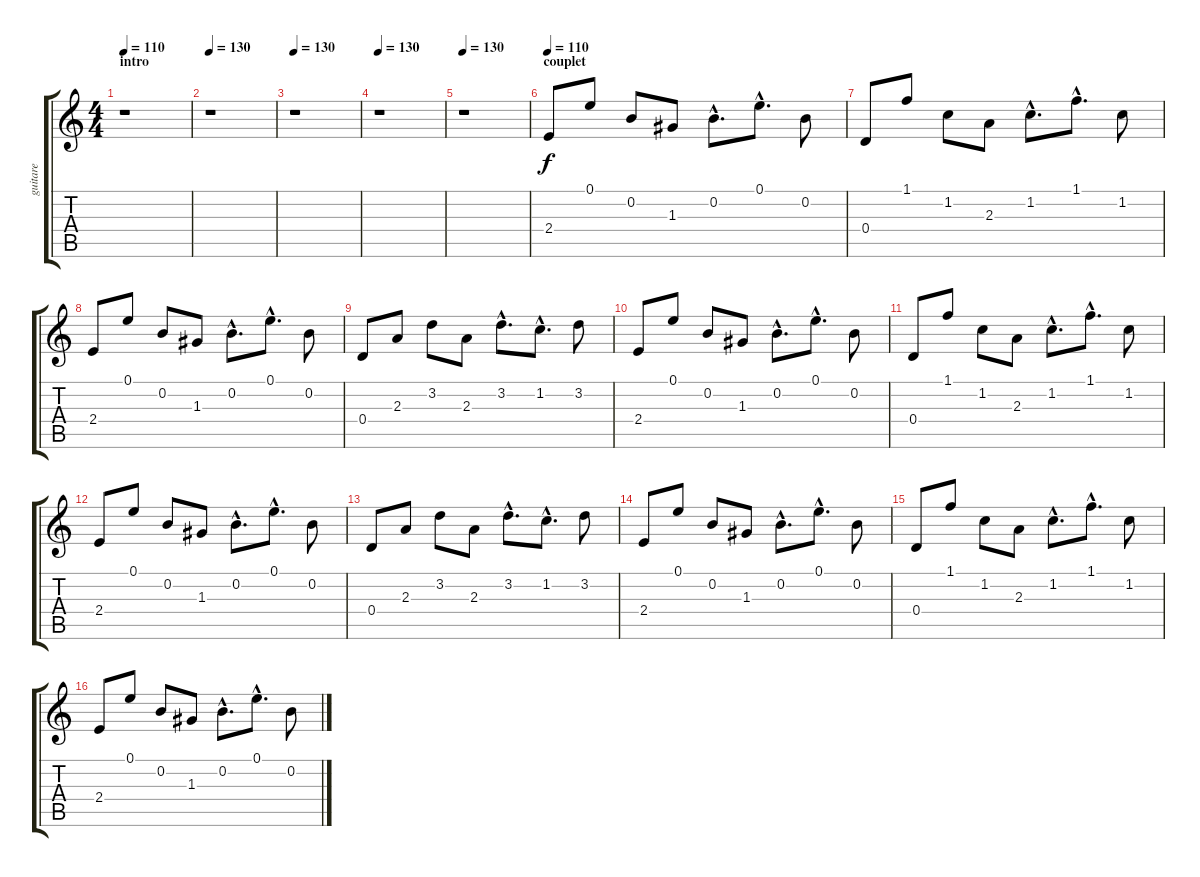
\track ("guitare" "guitare") {instrument acousticguitarsteel}
\staff {score tabs}
\tuning (E4 B3 G3 D3 A2 E2) {hide}
\ts (4 4)
\section ("" "intro")
\tempo 110
\tempo 130
\tempo 110
\clef g2
\ks c
r.1{dy f instrument acousticguitarsteel} |
\tempo 130
r.1 |
\tempo 130
r.1 |
\tempo 130
r.1 |
\tempo 130
r.1 |
\section ("" "couplet")
\tempo 110
2.4.8 0.1.8 0.2.8 1.3.8 0.2{hac}.8{d} 0.1{hac}.8{d} 0.2.8 |
0.4.8 1.1.8 1.2.8 2.3.8 1.2{hac}.8{d} 1.1{hac}.8{d} 1.2.8 |
2.4.8 0.1.8 0.2.8 1.3.8 0.2{hac}.8{d} 0.1{hac}.8{d} 0.2.8 |
0.4.8 2.3.8 3.2.8 2.3.8 3.2{hac}.8{d} 1.2{hac}.8{d} 3.2.8 |
2.4.8 0.1.8 0.2.8 1.3.8 0.2{hac}.8{d} 0.1{hac}.8{d} 0.2.8 |
0.4.8 1.1.8 1.2.8 2.3.8 1.2{hac}.8{d} 1.1{hac}.8{d} 1.2.8 |
2.4.8 0.1.8 0.2.8 1.3.8 0.2{hac}.8{d} 0.1{hac}.8{d} 0.2.8 |
0.4.8 2.3.8 3.2.8 2.3.8 3.2{hac}.8{d} 1.2{hac}.8{d} 3.2.8 |
2.4.8 0.1.8 0.2.8 1.3.8 0.2{hac}.8{d} 0.1{hac}.8{d} 0.2.8 |
0.4.8 1.1.8 1.2.8 2.3.8 1.2{hac}.8{d} 1.1{hac}.8{d} 1.2.8 |
2.4.8 0.1.8 0.2.8 1.3.8 0.2{hac}.8{d} 0.1{hac}.8{d} 0.2.8
